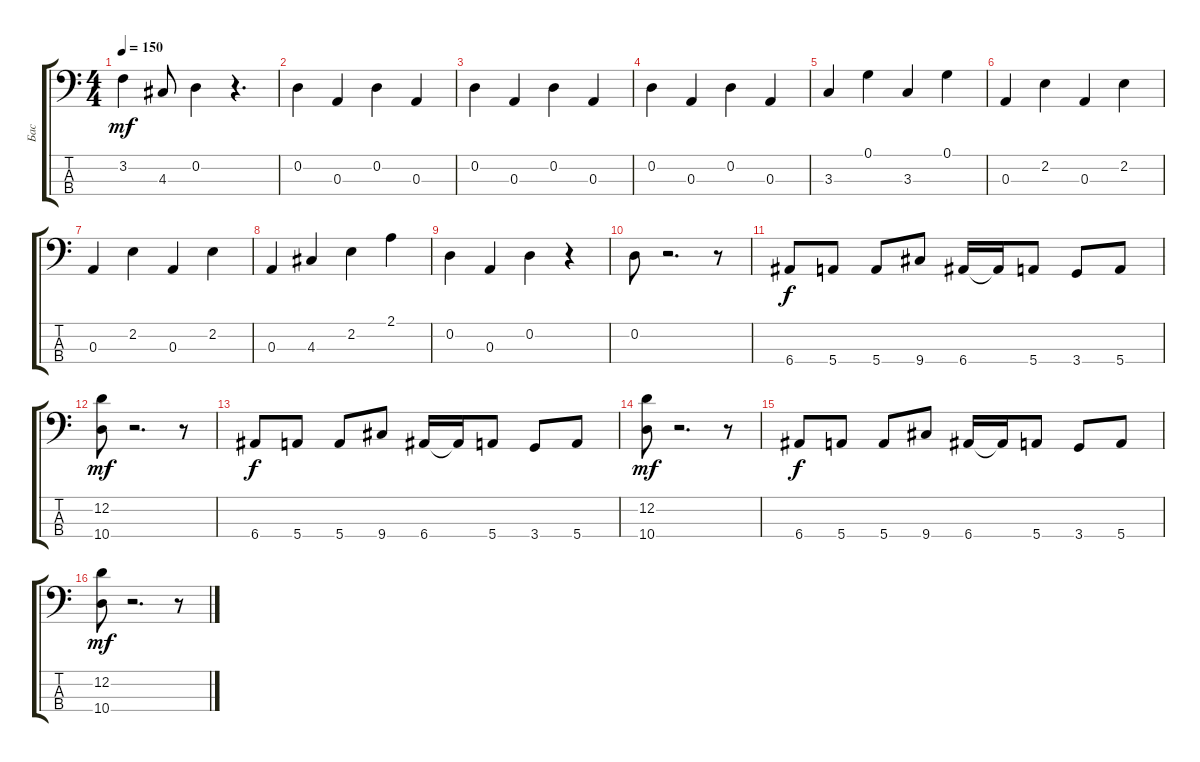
\track ("Бас" "Бас") {instrument electricbassfinger}
\staff {score tabs}
\tuning (G2 D2 A1 E1) {hide}
\ts (4 4)
\tempo 150
\clef f4
\ks c
3.2.4{dy mf} 4.3.8 0.2.4 r.4{d} |
0.2.4 0.3.4 0.2.4 0.3.4 |
0.2.4 0.3.4 0.2.4 0.3.4 |
0.2.4 0.3.4 0.2.4 0.3.4 |
3.3.4 0.1.4 3.3.4 0.1.4 |
0.3.4 2.2.4 0.3.4 2.2.4 |
0.3.4 2.2.4 0.3.4 2.2.4 |
0.3.4 4.3.4 2.2.4 2.1.4 |
0.2.4 0.3.4 0.2.4 r.4 |
0.2.8 r.2{d} r.8 |
6.4.8{dy f} 5.4.8 5.4.8 9.4.8 6.4.16 6.4{t}.16 5.4.8 3.4.8 5.4.8 |
(12.2 10.4).8{dy mf} r.2{d} r.8 |
6.4.8{dy f} 5.4.8 5.4.8 9.4.8 6.4.16 6.4{t}.16 5.4.8 3.4.8 5.4.8 |
(12.2 10.4).8{dy mf} r.2{d} r.8 |
6.4.8{dy f} 5.4.8 5.4.8 9.4.8 6.4.16 6.4{t}.16 5.4.8 3.4.8 5.4.8 |
(12.2 10.4).8{dy mf} r.2{d} r.8
